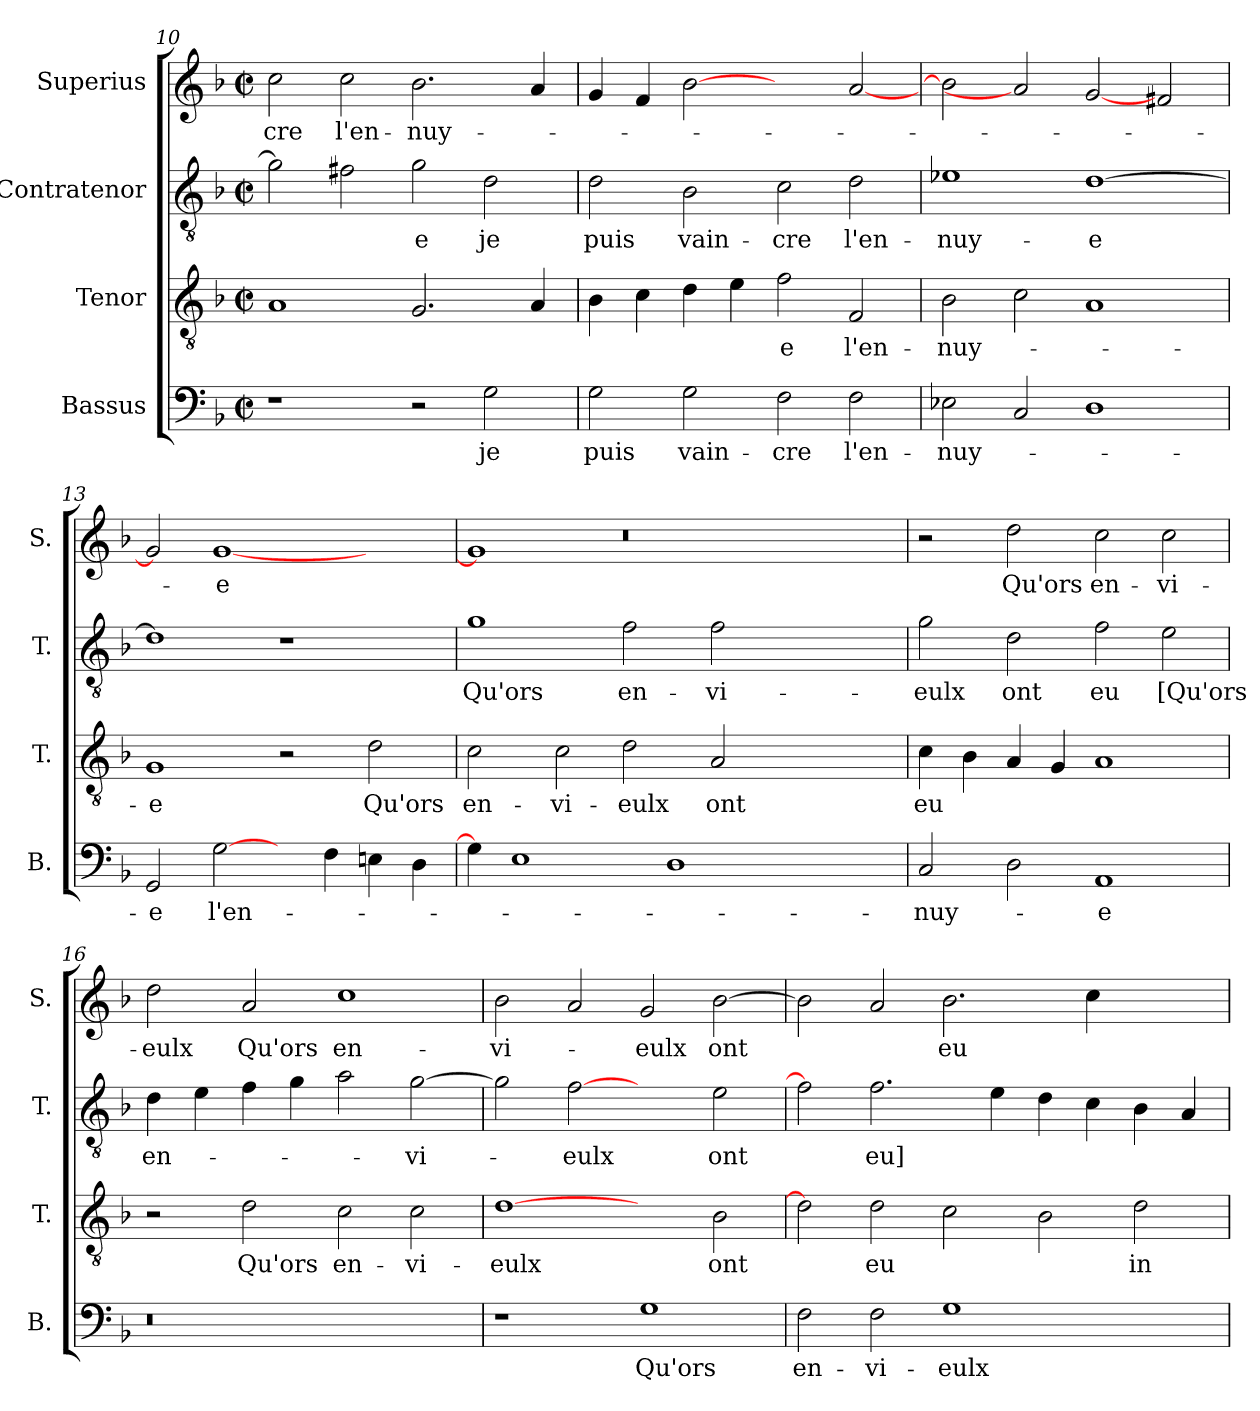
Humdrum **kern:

**kern	**text	**kern	**text	**kern	**text	**kern	**text
*part4	*part4	*part3	*part3	*part2	*part2	*part1	*part1
*staff4	*staff4	*staff3	*staff3	*staff2	*staff2	*staff1	*staff1
*I"Bassus	*	*I"Tenor	*	*I"Contratenor	*	*I"Superius	*
*I'B.	*	*I'T.	*	*I'T.	*	*I'S.	*
!!LO:LB:g=z
*clefF4	*	*clefGv2	*	*clefGv2	*	*clefG2	*
*	*	*ITrd7c12	*	*ITrd7c12	*	*	*
*k[b-]	*	*k[b-]	*	*k[b-]	*	*k[b-]	*
*F:	*	*F:	*	*F:	*	*F:	*
*M2/2	*	*M2/2	*	*M2/2	*	*M2/2	*
*met(c|)	*	*met(c|)	*	*met(c|)	*	*met(c|)	*
=10	=10	=10	=10	=10	=10	=10	=10
1r	.	1AA/	.	2G\]	.	2cc\	-cre
.	.	.	.	2F#X\	.	2cc\	l'en-
2r	.	2.GG/	.	2G\	-e	2.b-\	-nuy-
2G\	je	.	.	2D\	je	.	.
.	.	4AA/	.	.	.	4a/	.
=11	=11	=11	=11	=11	=11	=11	=11
2G\	puis	4BB-\	.	2D\	puis	4g/	.
.	.	4C\	.	.	.	4f/	.
2G\	vain-	4D\	.	2BB-\	vain-	[2b-\	.
.	.	4E\	.	.	.	.	.
2F\	-cre	2F\	-e	2C\	-cre	2ryy	.
2F\	l'en-	2FF/	l'en-	2D\	l'en-	[2a/	.
=12	=12	=12	=12	=12	=12	=12	=12
2E-X\	-nuy-	2BB-\	-nuy-	1E-X\	-nuy-	2b-\]	.
2C/	.	2C\	.	.	.	2a/]	.
1D\	.	1AA/	.	[1D\	-e	[2g/	.
.	.	.	.	.	.	2f#X/	.
=13	=13	=13	=13	=13	=13	=13	=13
2GG/	-e	1GG/	-e	1D\]	.	2g/]	.
[2G\	l'en-	.	.	.	.	[1g/	-e
4ryy	.	2r	.	1r	.	.	.
4F\	.	.	.	.	.	.	.
4En\	.	2D\	Qu'ors	.	.	2ryy	.
4D\	.	.	.	.	.	.	.
=14	=14	=14	=14	=14	=14	=14	=14
4G\]	.	2C\	en-	1G\	Qu'ors	1g/]	.
1E\	.	.	.	.	.	.	.
.	.	2C\	-vi-	.	.	.	.
!	!	!	!	!	!	!LO:N:vis=0	!
.	.	2D\	-eulx	2F\	en-	1r	.
1D\	.	.	.	.	.	.	.
.	.	2AA/	ont	2F\	-vi-	.	.
.	.	1ryy	.	1ryy	.	1ryy	.
2.ryy	.	.	.	.	.	.	.
!!LO:PB:g=z
=15	=15	=15	=15	=15	=15	=15	=15
2C/	-nuy-	4C\	eu	2G\	-eulx	2r	.
.	.	4BB-\	.	.	.	.	.
2D\	.	4AA/	.	2D\	ont	2dd\	Qu'ors
.	.	4GG/	.	.	.	.	.
1AA/	-e	1AA/	.	2F\	eu	2cc\	en-
.	.	.	.	2E\	[Qu'ors	2cc\	-vi-
=16	=16	=16	=16	=16	=16	=16	=16
!LO:N:vis=0	!	!	!	!	!	!	!
1r	.	2r	.	4D\	en-	2dd\	-eulx
.	.	.	.	4E\	.	.	.
.	.	2D\	Qu'ors	4F\	.	2a/	Qu'ors
.	.	.	.	4G\	.	.	.
1ryy	.	2C\	en-	2A\	.	1cc\	en-
.	.	2C\	-vi-	[2G\	-vi-	.	.
=17	=17	=17	=17	=17	=17	=17	=17
1r	.	[1D\	-eulx	2G\]	.	2b-\	-vi-
.	.	.	.	[2F\	-eulx	2a/	.
1G\	Qu'ors	2ryy	.	2ryy	.	2g/	-eulx
.	.	2BB-\	ont	2E\	ont	[2b-\	ont
=18	=18	=18	=18	=18	=18	=18	=18
2F\	en-	2D\]	.	2F\]	.	2b-\]	.
2F\	-vi-	2D\	eu	2.F\	eu]	2a/	.
1G\	-eulx	2C\	.	.	.	2.b-\	eu
.	.	.	.	4E\	.	.	.
.	.	2BB-\	.	4D\	.	.	.
.	.	.	.	4C\	.	4cc\	.
2ryy	.	2D\	in-	4BB-\	.	2ryy	.
.	.	.	.	4AA/	.	.	.
=	=	=	=	=	=	=	=
*-	*-	*-	*-	*-	*-	*-	*-
